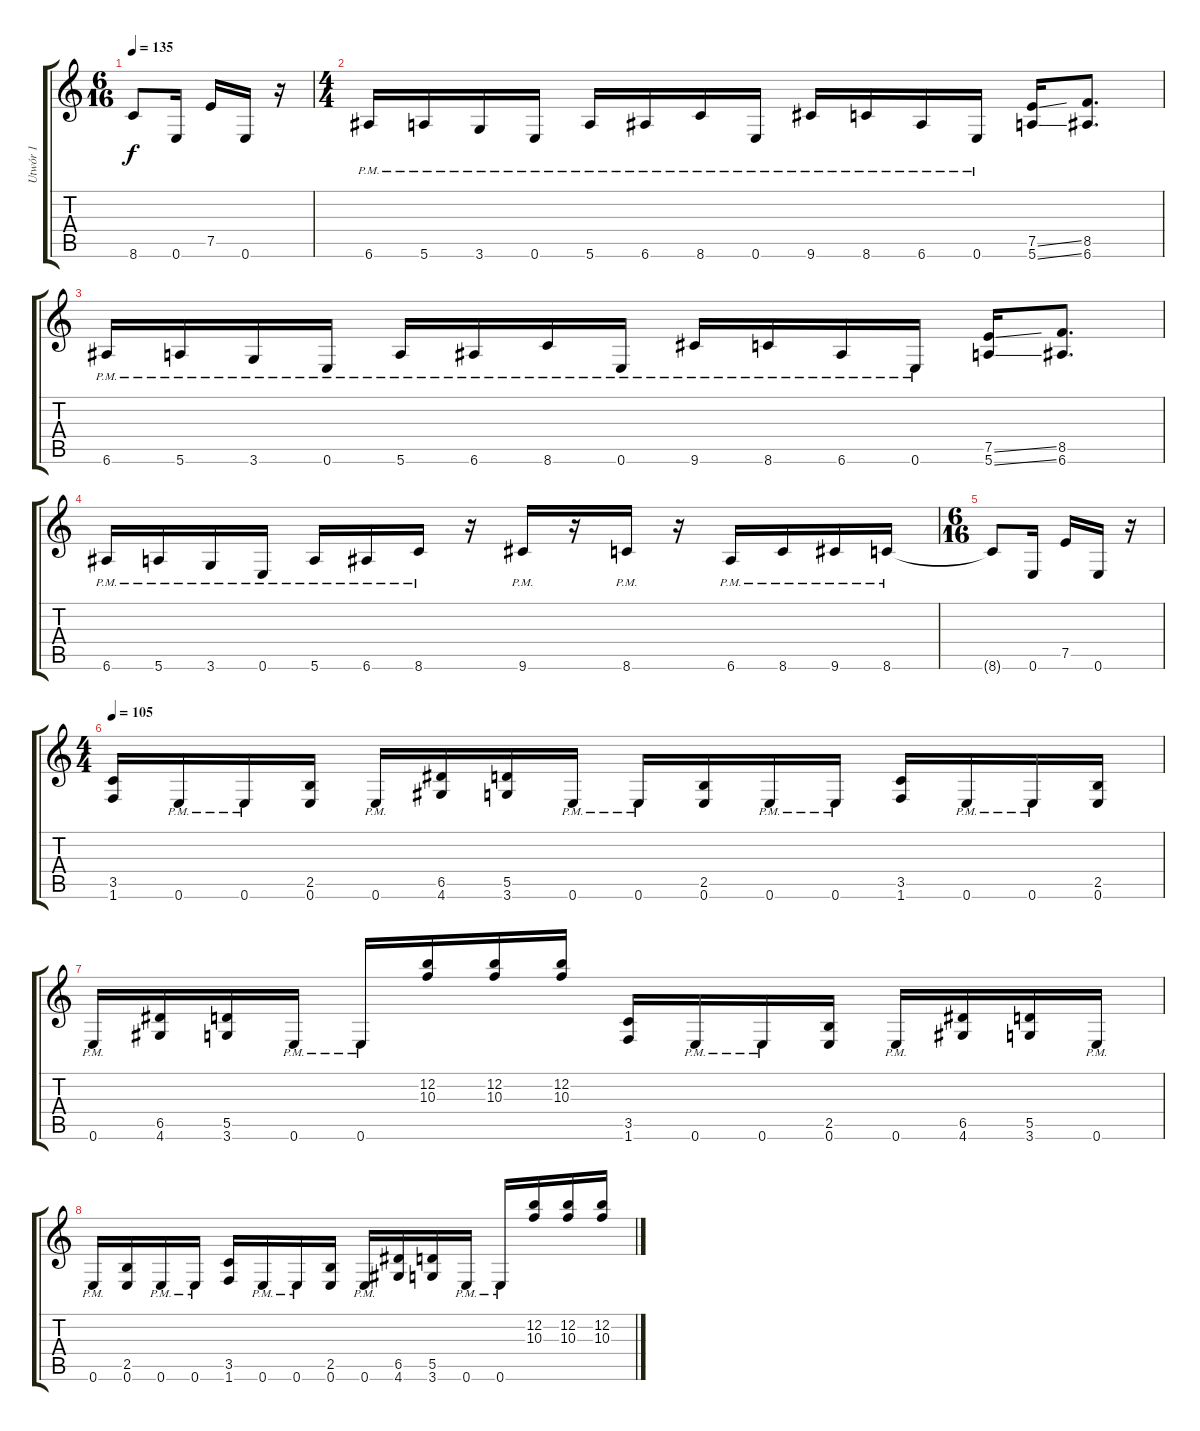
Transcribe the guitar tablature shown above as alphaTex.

\track ("Utwór 1" "Utwór 1") {instrument distortionguitar}
\staff {score tabs}
\tuning (E4 B3 G3 D3 A2 E2) {hide}
\ts (6 16)
\tempo 135
\clef g2
\ks c
8.6{t}.8{dy f} 0.6.16 7.5.16 0.6.16 r.16 |
\ts (4 4)
6.6{pm}.16 5.6{pm}.16 3.6{pm}.16 0.6{pm}.16 5.6{pm}.16 6.6{pm}.16 8.6{pm}.16 0.6{pm}.16 9.6{pm}.16 8.6{pm}.16 6.6{pm}.16 0.6{pm}.16 (7.5{ss} 5.6{ss}).16 (8.5 6.6).8{d} |
6.6{pm}.16 5.6{pm}.16 3.6{pm}.16 0.6{pm}.16 5.6{pm}.16 6.6{pm}.16 8.6{pm}.16 0.6{pm}.16 9.6{pm}.16 8.6{pm}.16 6.6{pm}.16 0.6{pm}.16 (7.5{ss} 5.6{ss}).16 (8.5 6.6).8{d} |
6.6{pm}.16 5.6{pm}.16 3.6{pm}.16 0.6{pm}.16 5.6{pm}.16 6.6{pm}.16 8.6{pm}.16 r.16 9.6{pm}.16 r.16 8.6{pm}.16 r.16 6.6{pm}.16 8.6{pm}.16 9.6{pm}.16 8.6{pm}.16 |
\ts (6 16)
8.6{t}.8 0.6.16 7.5.16 0.6.16 r.16 |
\ts (4 4)
\tempo 105
(3.5 1.6).16 0.6{pm}.16 0.6{pm}.16 (2.5 0.6).16 0.6{pm}.16 (6.5 4.6).16 (5.5 3.6).16 0.6{pm}.16 0.6{pm}.16 (2.5 0.6).16 0.6{pm}.16 0.6{pm}.16 (3.5 1.6).16 0.6{pm}.16 0.6{pm}.16 (2.5 0.6).16 |
0.6{pm}.16 (6.5 4.6).16 (5.5 3.6).16 0.6{pm}.16 0.6{pm}.16 (12.2 10.3).16 (12.2 10.3).16 (12.2 10.3).16 (3.5 1.6).16 0.6{pm}.16 0.6{pm}.16 (2.5 0.6).16 0.6{pm}.16 (6.5 4.6).16 (5.5 3.6).16 0.6{pm}.16 |
0.6{pm}.16 (2.5 0.6).16 0.6{pm}.16 0.6{pm}.16 (3.5 1.6).16 0.6{pm}.16 0.6{pm}.16 (2.5 0.6).16 0.6{pm}.16 (6.5 4.6).16 (5.5 3.6).16 0.6{pm}.16 0.6{pm}.16 (12.2 10.3).16 (12.2 10.3).16 (12.2 10.3).16
